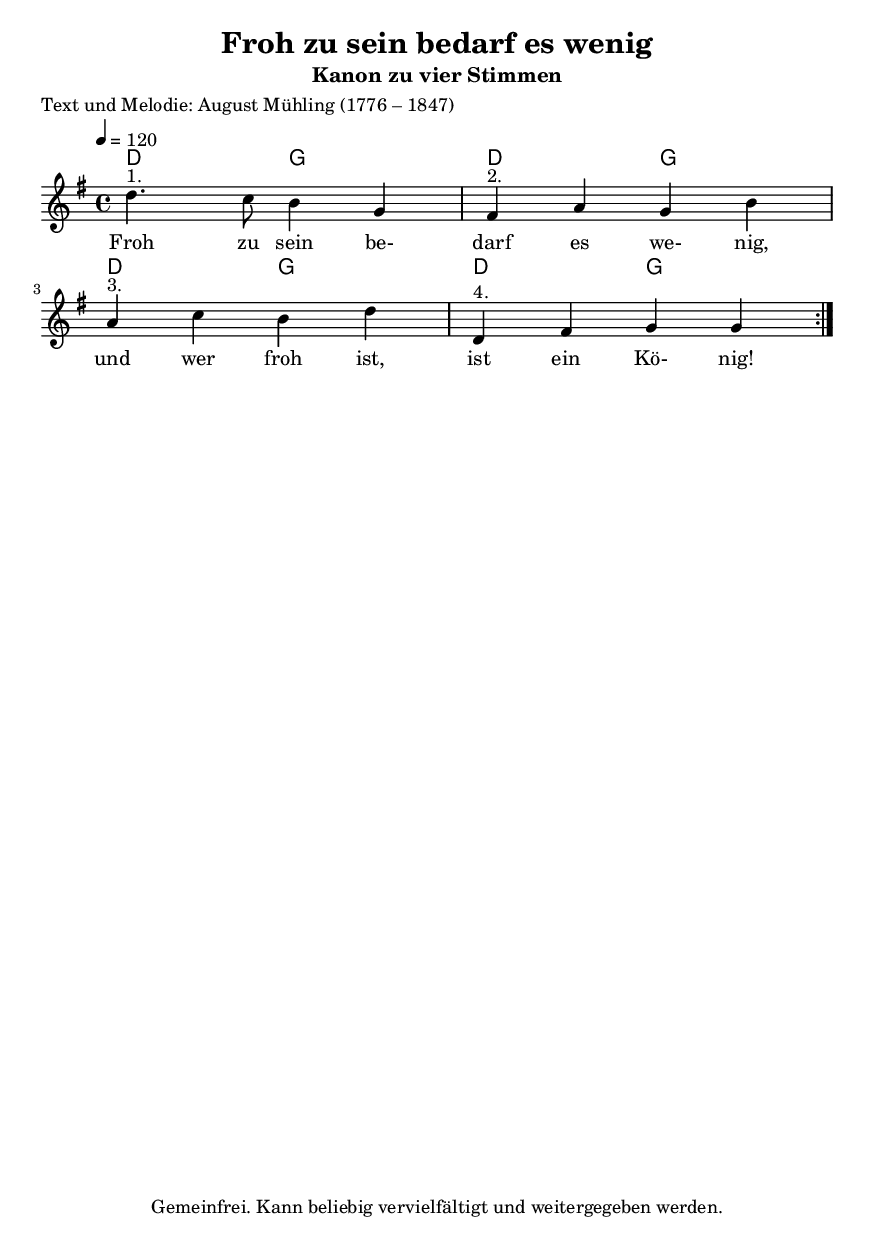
% Dieses Notenblatt wurde bearbeitet von Ingo Felger [www.facebook.com/Tschilp]
%
% Kontakt: chirp@ulmo.org
%
% geringfügige Änderungen von Hauke Rehr

%\include "deutsch.ly"
\version "2.12.3"

\include "default.ly"
\header {
  title     = "Froh zu sein bedarf es wenig"
  subtitle  = "Kanon zu vier Stimmen"
  poet      = "Text und Melodie: August Mühling (1776 – 1847)"
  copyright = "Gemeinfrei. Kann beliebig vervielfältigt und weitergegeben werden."
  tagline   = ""
}

#(set-global-staff-size 16)

vChords = \chordmode {
  d2 g2  d2 g2  d2 g2  d2 g2
}


vMelody = \relative c'' {
  \clef treble
  \key g \major
  \tempo 4 = 120
  \time 4/4
  d4.^"1."%-1
%  \mark \default
  c8 b4 g4
%  \mark \default
  fis4^"2." a4 g4 b4
%  \mark \default
  a4^"3." c4 b4 d4
%  \mark \default
  d,4^"4." fis4 g4 g4
%  \bar "|."
}

vLyrics = \lyricmode {
  Froh zu sein be- darf es we- nig, und wer froh ist, ist ein Kö- nig!
}

\score {
  <<
    \new ChordNames = "Begleitung" {
      \germanChords
      \set chordChanges = ##t
      \vChords
    }
%
    \new Voice = "Lied" { \repeat volta 2 \vMelody }
    \new Lyrics \lyricsto "Lied" { \vLyrics }
  >>
 \layout {}
 \midi {}
}

 % some settings % vim: sw=2 et
